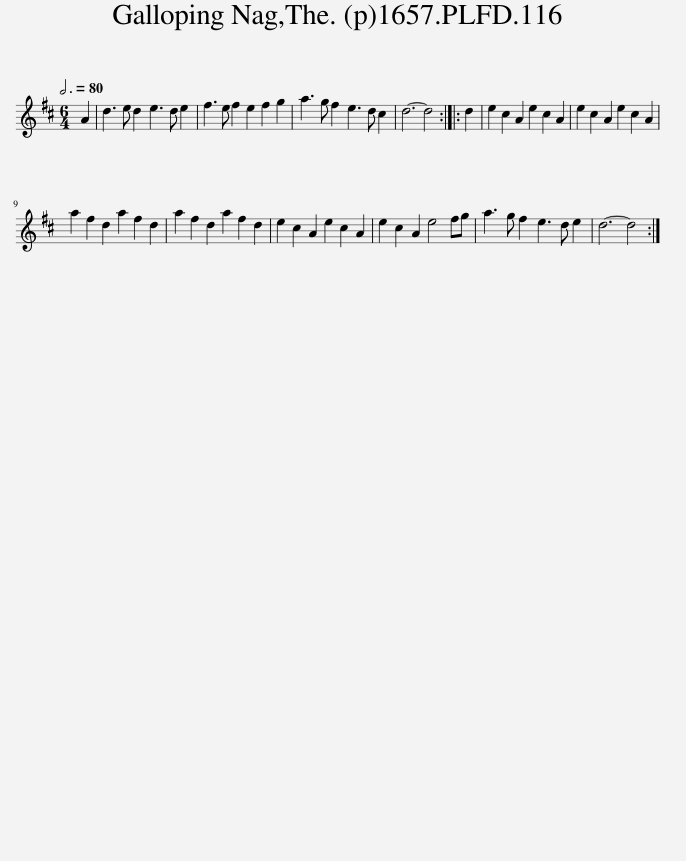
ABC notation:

X:1
L:1/8
Q:3/4=80
M:6/4
I:linebreak $
K:D
V:1 treble
V:1
 A2 | d3 e d2 e3 d e2 | f3 e f2 e2 f2 g2 | a3 g f2 e3 d c2 | d6- d4 :: %5
 d2 | e2 c2 A2 e2 c2 A2 | e2 c2 A2 e2 c2 A2 |$ a2 f2 d2 a2 f2 d2 | a2 f2 d2 a2 f2 d2 | %10
 e2 c2 A2 e2 c2 A2 | e2 c2 A2 e4 fg | a3 g f2 e3 d e2 | d6- d4 :| %14
